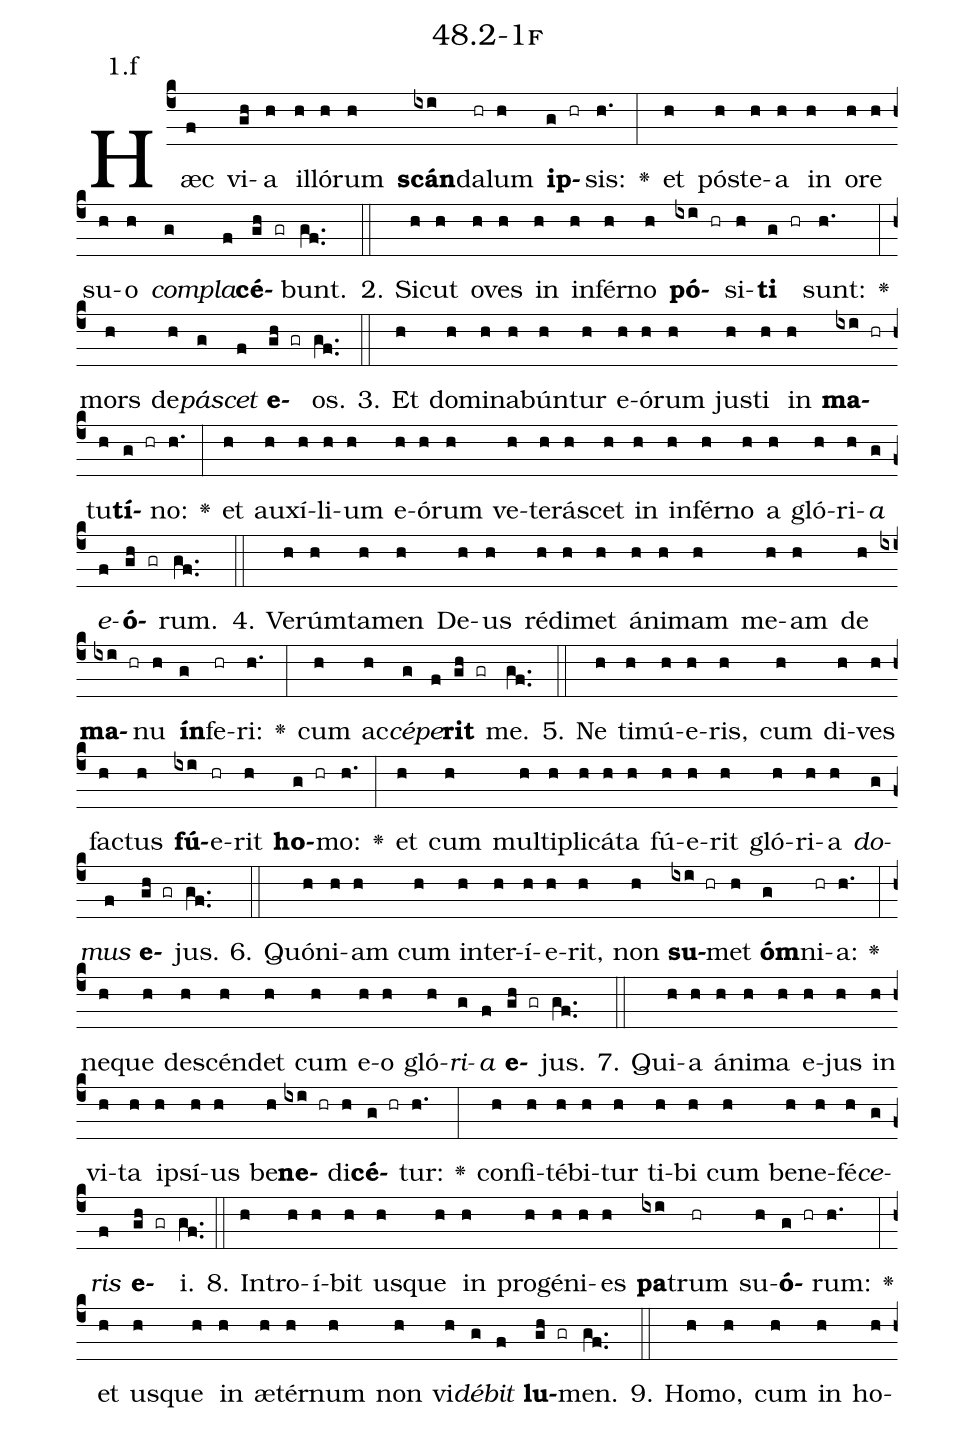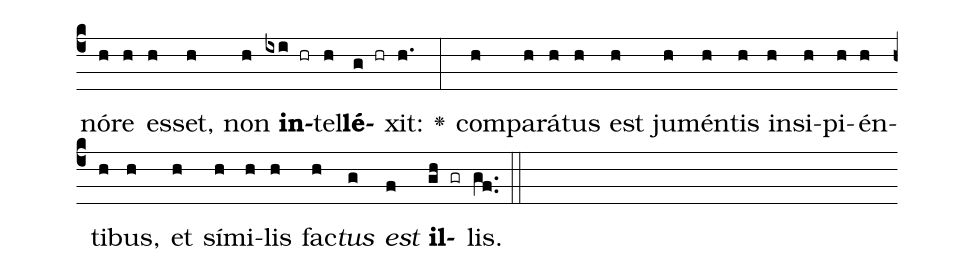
name: 48.2-1f;
annotation: 1.f;
%%
(c4)Hæc(f) vi(gh)a(h) il(h)ló(h)rum(h) <b>scán</b>(ixi)da(hr)lum(h) <b>ip</b>(g hr)sis:(h.) <v>\greheightstar</v>(:) et(h) póst(h)e(h)a(h) in(h) o(h)re(h) su(h)o(h) <i>com</i>(g)<i>pla</i>(f)<b>cé</b>(gh gr)bunt.(gf..) (::)
2. Sic(h)ut(h) o(h)ves(h) in(h) in(h)fér(h)no(h) <b>pó</b>(ixi hr)si(h)<b>ti</b>(g hr) sunt:(h.) <v>\greheightstar</v>(:) mors(h) de(h)<i>pá</i>(g)<i>scet</i>(f) <b>e</b>(gh gr)os.(gf..) (::)
3. Et(h) do(h)mi(h)na(h)bún(h)tur(h) e(h)ó(h)rum(h) jus(h)ti(h) in(h) <b>ma</b>(ixi hr)tu(h)<b>tí</b>(g hr)no:(h.) <v>\greheightstar</v>(:) et(h) au(h)xí(h)li(h)um(h) e(h)ó(h)rum(h) ve(h)te(h)rá(h)scet(h) in(h) in(h)fér(h)no(h) a(h) gló(h)ri(h)<i>a</i>(g) <i>e</i>(f)<b>ó</b>(gh gr)rum.(gf..) (::)
4. Ve(h)rúm(h)ta(h)men(h) De(h)us(h) réd(h)i(h)met(h) á(h)ni(h)mam(h) me(h)am(h) de(h) <b>ma</b>(ixi hr)nu(h) <b>ín</b>(g)fe(hr)ri:(h.) <v>\greheightstar</v>(:) cum(h) ac(h)<i>cé</i>(g)<i>pe</i>(f)<b>rit</b>(gh gr) me.(gf..) (::)
5. Ne(h) ti(h)mú(h)e(h)ris,(h) cum(h) di(h)ves(h) fac(h)tus(h) <b>fú</b>(ixi)e(hr)rit(h) <b>ho</b>(g hr)mo:(h.) <v>\greheightstar</v>(:) et(h) cum(h) mul(h)ti(h)pli(h)cá(h)ta(h) fú(h)e(h)rit(h) gló(h)ri(h)a(h) <i>do</i>(g)<i>mus</i>(f) <b>e</b>(gh gr)jus.(gf..) (::)
6. Quón(h)i(h)am(h) cum(h) in(h)ter(h)í(h)e(h)rit,(h) non(h) <b>su</b>(ixi hr)met(h) <b>óm</b>(g)ni(hr)a:(h.) <v>\greheightstar</v>(:) ne(h)que(h) de(h)scén(h)det(h) cum(h) e(h)o(h) gló(h)<i>ri</i>(g)<i>a</i>(f) <b>e</b>(gh gr)jus.(gf..) (::)
7. Qui(h)a(h) á(h)ni(h)ma(h) e(h)jus(h) in(h) vi(h)ta(h) ip(h)sí(h)us(h) be(h)<b>ne</b>(ixi hr)di(h)<b>cé</b>(g hr)tur:(h.) <v>\greheightstar</v>(:) con(h)fi(h)té(h)bi(h)tur(h) ti(h)bi(h) cum(h) be(h)ne(h)fé(h)<i>ce</i>(g)<i>ris</i>(f) <b>e</b>(gh gr)i.(gf..) (::)
8. In(h)tro(h)í(h)bit(h) us(h)que(h) in(h) pro(h)gé(h)ni(h)es(h) <b>pa</b>(ixi)trum(hr) su(h)<b>ó</b>(g hr)rum:(h.) <v>\greheightstar</v>(:) et(h) us(h)que(h) in(h) æ(h)tér(h)num(h) non(h) vi(h)<i>dé</i>(g)<i>bit</i>(f) <b>lu</b>(gh gr)men.(gf..) (::)
9. Ho(h)mo,(h) cum(h) in(h) ho(h)nó(h)re(h) es(h)set,(h) non(h) <b>in</b>(ixi hr)tel(h)<b>lé</b>(g hr)xit:(h.) <v>\greheightstar</v>(:) com(h)pa(h)rá(h)tus(h) est(h) ju(h)mén(h)tis(h) in(h)si(h)pi(h)én(h)ti(h)bus,(h) et(h) sí(h)mi(h)lis(h) fac(h)<i>tus</i>(g) <i>est</i>(f) <b>il</b>(gh gr)lis.(gf..) (::)
